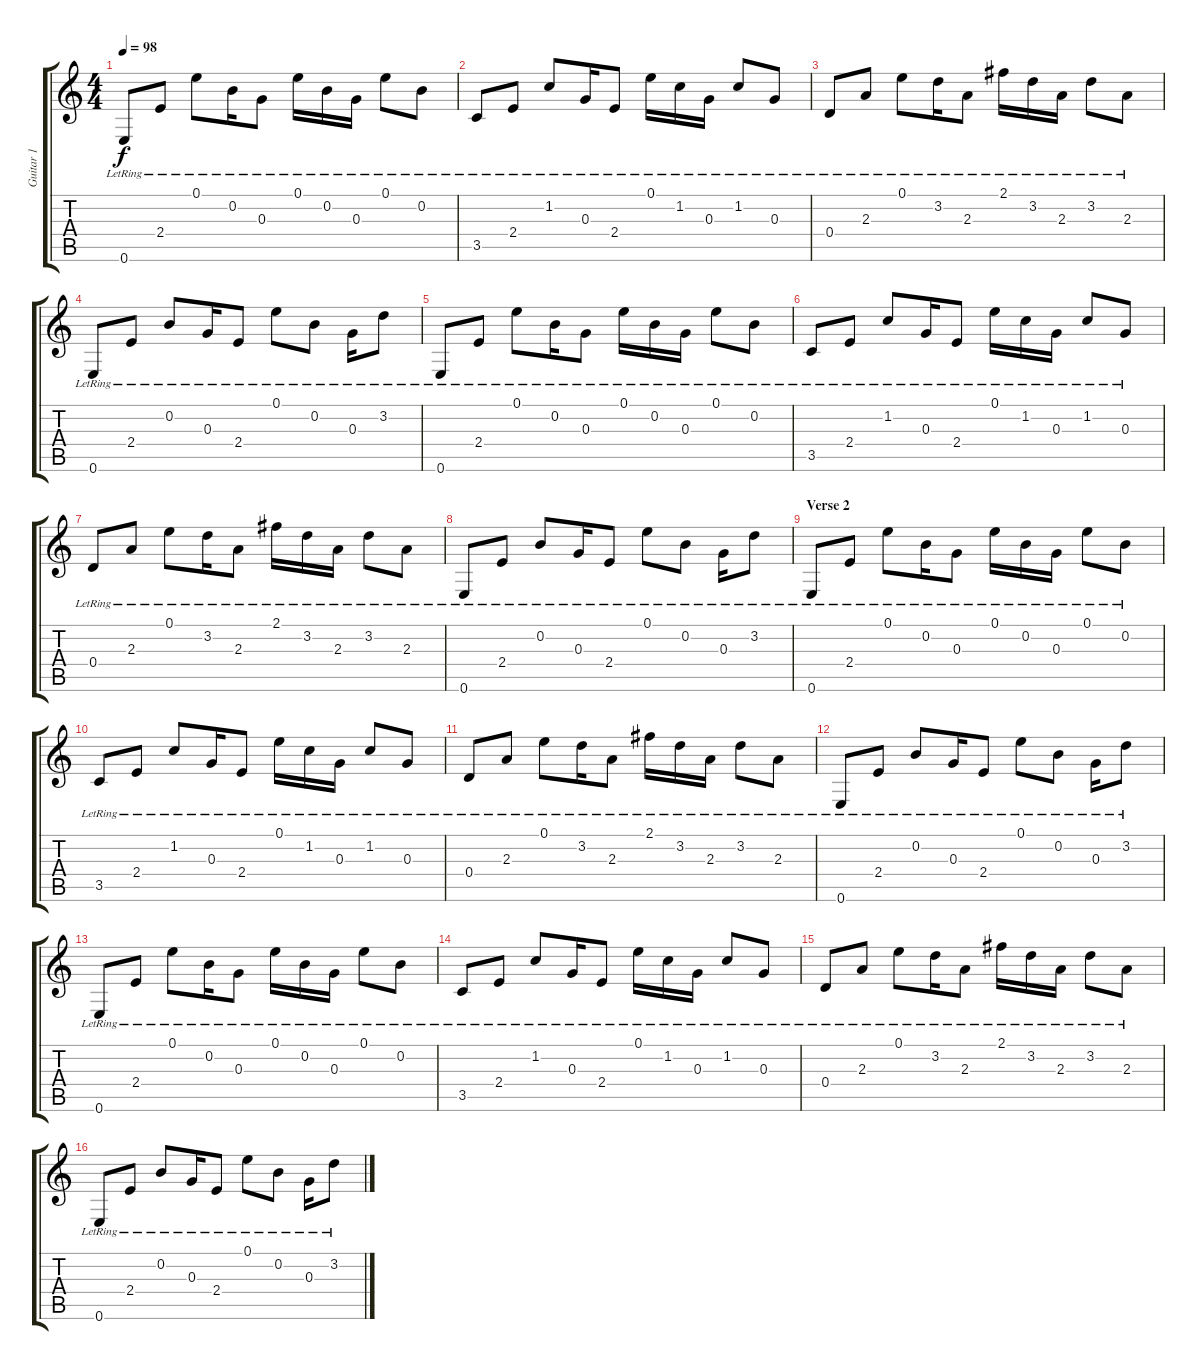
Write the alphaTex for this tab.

\track ("Guitar 1" "Guitar 1") {instrument acousticguitarsteel}
\staff {score tabs}
\tuning (E4 B3 G3 D3 A2 E2) {hide}
\ts (4 4)
\tempo 98
\clef g2
\ks c
0.6{lr}.8{dy f} 2.4{lr}.8 0.1{lr}.8 0.2{lr}.16 0.3{lr}.8 0.1{lr}.16 0.2{lr}.16 0.3{lr}.16 0.1{lr}.8 0.2{lr}.8 |
3.5{lr}.8 2.4{lr}.8 1.2{lr}.8 0.3{lr}.16 2.4{lr}.8 0.1{lr}.16 1.2{lr}.16 0.3{lr}.16 1.2{lr}.8 0.3{lr}.8 |
0.4{lr}.8 2.3{lr}.8 0.1{lr}.8 3.2{lr}.16 2.3{lr}.8 2.1{lr}.16 3.2{lr}.16 2.3{lr}.16 3.2{lr}.8 2.3{lr}.8 |
0.6{lr}.8 2.4{lr}.8 0.2{lr}.8 0.3{lr}.16 2.4{lr}.8 0.1{lr}.8 0.2{lr}.8 0.3{lr}.16 3.2{lr}.8 |
0.6{lr}.8 2.4{lr}.8 0.1{lr}.8 0.2{lr}.16 0.3{lr}.8 0.1{lr}.16 0.2{lr}.16 0.3{lr}.16 0.1{lr}.8 0.2{lr}.8 |
3.5{lr}.8 2.4{lr}.8 1.2{lr}.8 0.3{lr}.16 2.4{lr}.8 0.1{lr}.16 1.2{lr}.16 0.3{lr}.16 1.2{lr}.8 0.3{lr}.8 |
0.4{lr}.8 2.3{lr}.8 0.1{lr}.8 3.2{lr}.16 2.3{lr}.8 2.1{lr}.16 3.2{lr}.16 2.3{lr}.16 3.2{lr}.8 2.3{lr}.8 |
0.6{lr}.8 2.4{lr}.8 0.2{lr}.8 0.3{lr}.16 2.4{lr}.8 0.1{lr}.8 0.2{lr}.8 0.3{lr}.16 3.2{lr}.8 |
\section ("" "Verse 2")
0.6{lr}.8 2.4{lr}.8 0.1{lr}.8 0.2{lr}.16 0.3{lr}.8 0.1{lr}.16 0.2{lr}.16 0.3{lr}.16 0.1{lr}.8 0.2{lr}.8 |
3.5{lr}.8 2.4{lr}.8 1.2{lr}.8 0.3{lr}.16 2.4{lr}.8 0.1{lr}.16 1.2{lr}.16 0.3{lr}.16 1.2{lr}.8 0.3{lr}.8 |
0.4{lr}.8 2.3{lr}.8 0.1{lr}.8 3.2{lr}.16 2.3{lr}.8 2.1{lr}.16 3.2{lr}.16 2.3{lr}.16 3.2{lr}.8 2.3{lr}.8 |
0.6{lr}.8 2.4{lr}.8 0.2{lr}.8 0.3{lr}.16 2.4{lr}.8 0.1{lr}.8 0.2{lr}.8 0.3{lr}.16 3.2{lr}.8 |
0.6{lr}.8 2.4{lr}.8 0.1{lr}.8 0.2{lr}.16 0.3{lr}.8 0.1{lr}.16 0.2{lr}.16 0.3{lr}.16 0.1{lr}.8 0.2{lr}.8 |
3.5{lr}.8 2.4{lr}.8 1.2{lr}.8 0.3{lr}.16 2.4{lr}.8 0.1{lr}.16 1.2{lr}.16 0.3{lr}.16 1.2{lr}.8 0.3{lr}.8 |
0.4{lr}.8 2.3{lr}.8 0.1{lr}.8 3.2{lr}.16 2.3{lr}.8 2.1{lr}.16 3.2{lr}.16 2.3{lr}.16 3.2{lr}.8 2.3{lr}.8 |
0.6{lr}.8 2.4{lr}.8 0.2{lr}.8 0.3{lr}.16 2.4{lr}.8 0.1{lr}.8 0.2{lr}.8 0.3{lr}.16 3.2{lr}.8
